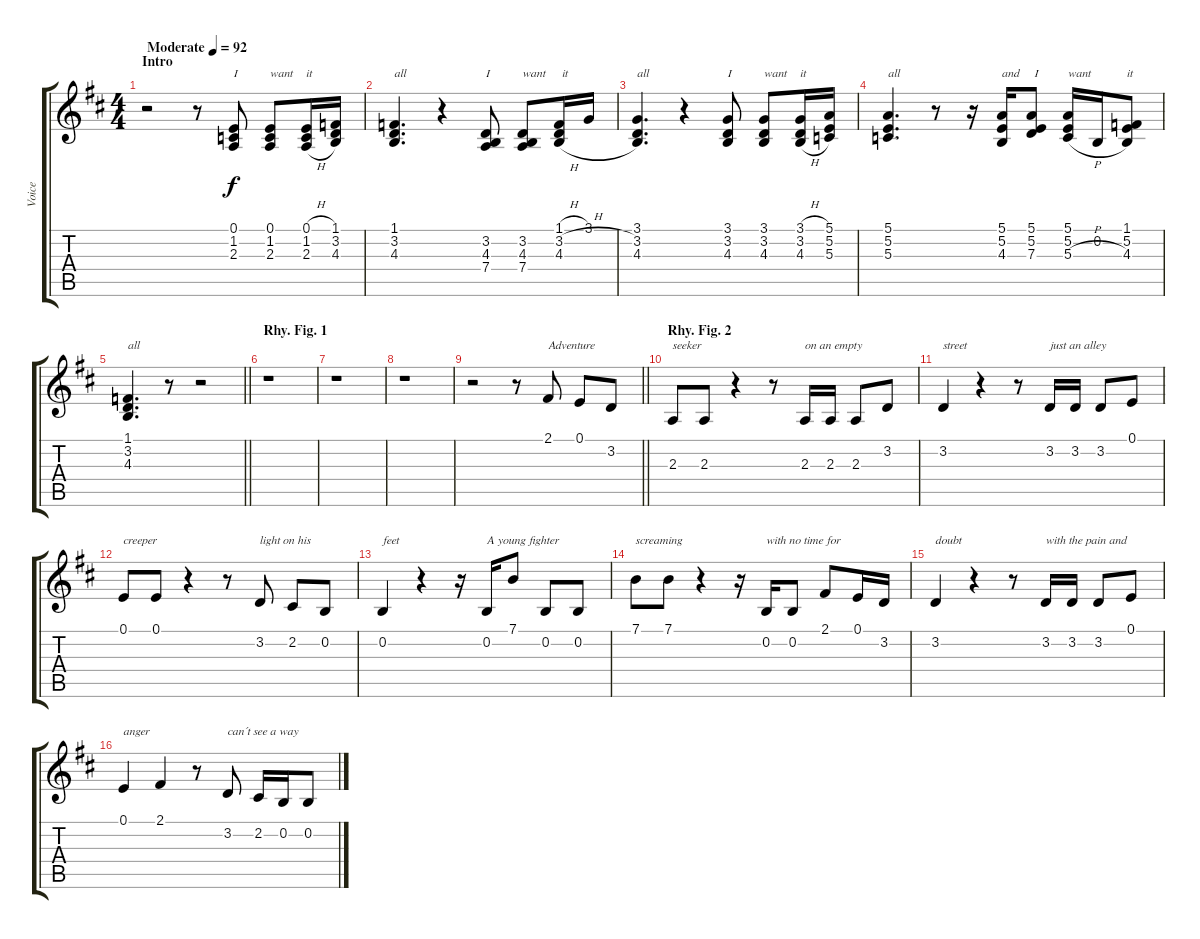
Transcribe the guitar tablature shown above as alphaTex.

\track ("Voice" "Voice") {instrument lead1square}
\staff {score tabs}
\tuning (E4 B3 G3 D3 A2 E2) {hide}
\ts (4 4)
\section ("" "Intro")
\tempo (92 "Moderate")
\clef g2
\ks d
r.2{dy f instrument lead1square} r.8 (0.1 1.2 2.3).8{txt "I"} (0.1 1.2 2.3).8{txt "want"} (0.1{h} 1.2{h} 2.3{h}).16{txt "it"} (1.1 3.2 4.3).16 |
(1.1 3.2 4.3).4{d txt "all"} r.4 (3.2 4.3 7.4).8{txt "I"} (3.2 4.3 7.4).8{txt "want"} (1.1{h} 3.2{h} 4.3{h}).16{txt " it"} 3.1.16 |
(3.1 3.2 4.3).4{d txt "all"} r.4 (3.1 3.2 4.3).8{txt "I"} (3.1 3.2 4.3).8{txt "want"} (3.1{h} 3.2{h} 4.3{h}).16{txt "it"} (5.1 5.2 5.3).16 |
(5.1 5.2 5.3).4{d txt "all"} r.8 r.16 (5.1 5.2 4.3).16{txt "and"} (5.1 5.2 7.3).8{txt " I"} (5.1 5.2 5.3{h}).16{txt "want"} 0.2.16 (1.1 5.2 4.3).8{txt "it"} |
\barLineRight lightlight
(1.1 3.2 4.3).4{d txt "all"} r.8 r.2 |
\section ("" "Rhy. Fig. 1")
r.1 |
r.1 |
r.1 |
\barLineRight lightlight
r.2 r.8 2.1.8{txt "Adventure"} 0.1.8 3.2.8 |
\section ("" "Rhy. Fig. 2")
2.3.8{txt "seeker"} 2.3.8 r.4 r.8 2.3.16{txt "on an empty "} 2.3.16 2.3.8 3.2.8 |
3.2.4{txt "street"} r.4 r.8 3.2.16{txt "just an alley"} 3.2.16 3.2.8 0.1.8 |
0.1.8{txt "creeper"} 0.1.8 r.4 r.8 3.2.8{txt "light on his"} 2.2.8 0.2.8 |
0.2.4{txt "feet"} r.4 r.16 0.2.16{txt "A young fighter"} 7.1.8 0.2.8 0.2.8 |
7.1.8{txt "screaming"} 7.1.8 r.4 r.16 0.2.16{txt "with no time for"} 0.2.8 2.1.8 0.1.16 3.2.16 |
3.2.4{txt "doubt"} r.4 r.8 3.2.16{txt "with the pain and"} 3.2.16 3.2.8 0.1.8 |
0.1.4{txt "anger"} 2.1.4 r.8 3.2.8{txt "can´t see a way"} 2.2.16 0.2.16 0.2.8
